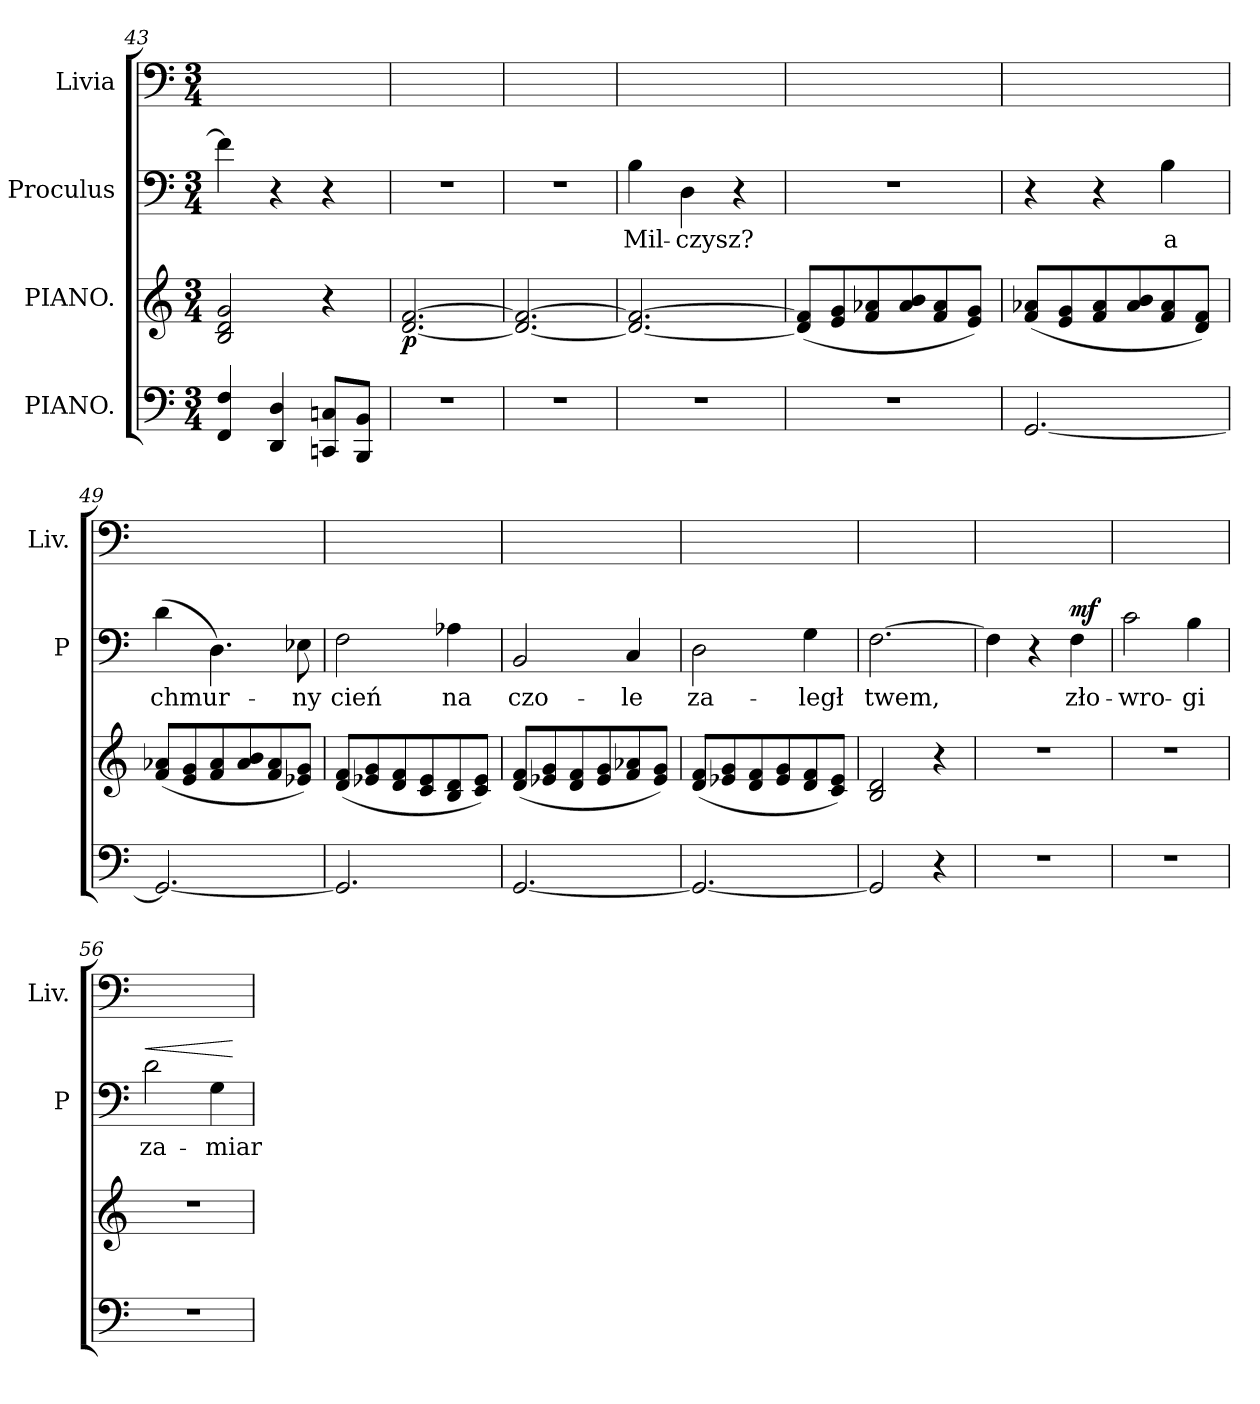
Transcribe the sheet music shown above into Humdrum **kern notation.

**kern	**kern	**dynam	**kern	**text	**dynam	**kern
*part4	*part3	*part3	*part2	*part2	*part2	*part1
*staff4	*staff3	*staff3	*staff2	*staff2	*staff2	*staff1
*I"PIANO.	*I"PIANO.	*	*I"Proculus	*	*	*I"Livia
*	*	*	*I'P	*	*	*I'Liv.
*clefF4	*clefG2	*	*clefF4	*	*	*clefF4
*k[]	*k[]	*	*k[]	*	*	*k[]
*M3/4	*M3/4	*	*M3/4	*	*	*M3/4
=43	=43	=43	=43	=43	=43	=43
4FF/ 4F/	2B/ 2d/ 2g/	.	4f\]	.	.	2.ryy
4DD/ 4D/	.	.	4r	.	.	.
8CCn/ 8Cn/L	4r	.	4r	.	.	.
8BBB/ 8BB/J	.	.	.	.	.	.
=44	=44	=44	=44	=44	=44	=44
2.r	[2.d/ [2.f/	p	2.r	.	.	2.ryy
=45	=45	=45	=45	=45	=45	=45
2.r	2.d_/ 2.f_/	.	2.r	.	.	2.ryy
=46	=46	=46	=46	=46	=46	=46
2.r	2.d_/ 2.f_/	.	4B\	Mil-	.	2.ryy
.	.	.	4D\	-czysz?	.	.
.	.	.	4r	.	.	.
=47	=47	=47	=47	=47	=47	=47
2.r	(8d]/ 8f]/L	.	2.r	.	.	2.ryy
.	8e/ 8g/	.	.	.	.	.
.	8f/ 8a-X/	.	.	.	.	.
.	8a-/ 8b/	.	.	.	.	.
.	8f/ 8a-/	.	.	.	.	.
.	8e/ 8g/J)	.	.	.	.	.
=48	=48	=48	=48	=48	=48	=48
[2.GG/	(8f/ 8a-X/L	.	4r	.	.	2.ryy
.	8e/ 8g/	.	.	.	.	.
.	8f/ 8a-/	.	4r	.	.	.
.	8a-/ 8b/	.	.	.	.	.
.	8f/ 8a-/	.	4B\	a	.	.
.	8d/ 8f/J)	.	.	.	.	.
=49	=49	=49	=49	=49	=49	=49
2.GG/_	(8f/ 8a-X/L	.	(4d\	chmur-	.	2.ryy
.	8e/ 8g/	.	.	.	.	.
.	8f/ 8a-/	.	4.D\)	.	.	.
.	8a-/ 8b/	.	.	.	.	.
.	8f/ 8a-/	.	.	.	.	.
.	8e-X/ 8g/J)	.	8E-X\	-ny	.	.
=50	=50	=50	=50	=50	=50	=50
2.GG/]	(8d/ 8f/L	.	2F\	cień	.	2.ryy
.	8e-X/ 8g/	.	.	.	.	.
.	8d/ 8f/	.	.	.	.	.
.	8c/ 8e-/	.	.	.	.	.
.	8B/ 8d/	.	4A-X\	na	.	.
.	8c/ 8e-/J)	.	.	.	.	.
=51	=51	=51	=51	=51	=51	=51
[2.GG/	(8d/ 8f/L	.	2BB/	czo-	.	2.ryy
.	8e-X/ 8g/	.	.	.	.	.
.	8d/ 8f/	.	.	.	.	.
.	8e-/ 8g/	.	.	.	.	.
.	8f/ 8a-X/	.	4C/	-le	.	.
.	8e-/ 8g/J)	.	.	.	.	.
=52	=52	=52	=52	=52	=52	=52
2.GG/_	(8d/ 8f/L	.	2D\	za-	.	2.ryy
.	8e-X/ 8g/	.	.	.	.	.
.	8d/ 8f/	.	.	.	.	.
.	8e-/ 8g/	.	.	.	.	.
.	8d/ 8f/	.	4G\	-legł	.	.
.	8c/ 8e-/J)	.	.	.	.	.
=53	=53	=53	=53	=53	=53	=53
2GG/]	2B/ 2d/	.	[2.F\	twem,	.	2.ryy
4r	4r	.	.	.	.	.
=54	=54	=54	=54	=54	=54	=54
2.r	2.r	.	4F\]	.	.	2.ryy
.	.	.	4r	.	.	.
!	!	!	!	!	!LO:DY:a	!
.	.	.	4F\	zło-	mf	.
=55	=55	=55	=55	=55	=55	=55
2.r	2.r	.	2c\	-wro-	.	2.ryy
.	.	.	4B\	-gi	.	.
=56	=56	=56	=56	=56	=56	=56
!	!	!	!	!	!LO:HP:a	!
2.r	2.r	.	2d\	za-	<	2.ryy
.	.	.	4G\	-miar	.	.
.	.	.	.	.	[	.
=	=	=	=	=	=	=
*-	*-	*-	*-	*-	*-	*-
